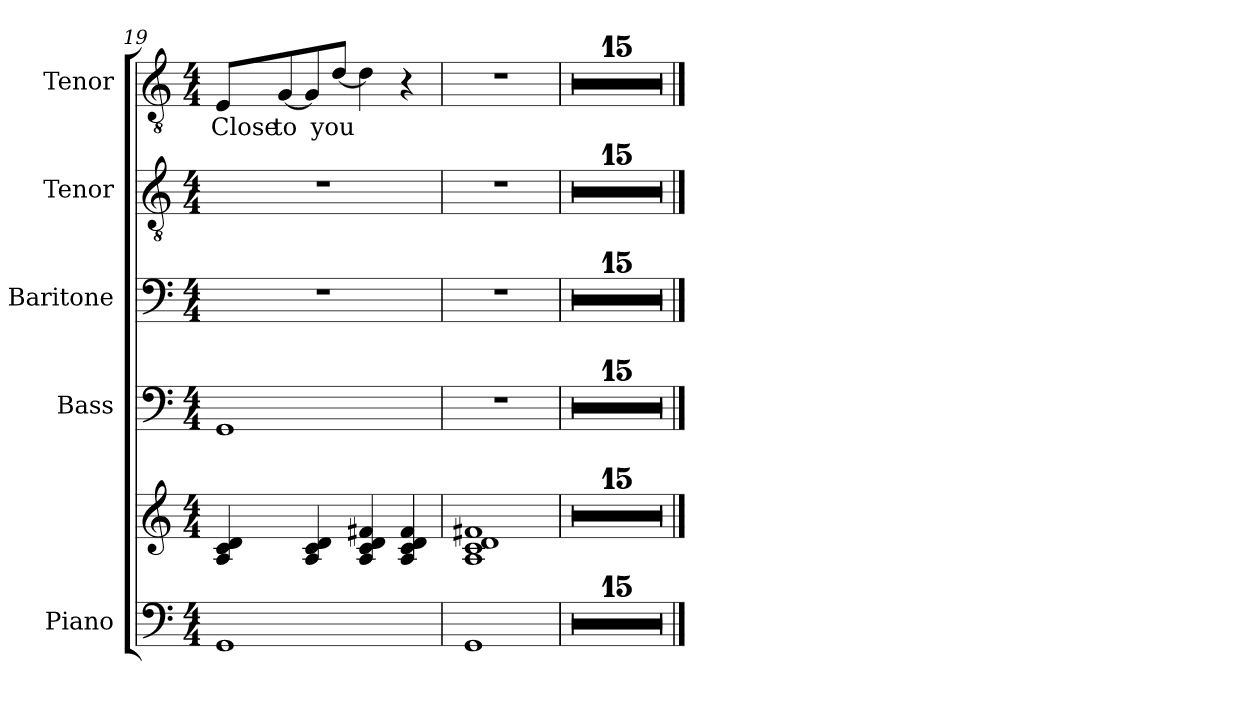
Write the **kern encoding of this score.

**kern	**kern	**kern	**kern	**kern	**kern	**text
*part5	*part5	*part4	*part3	*part2	*part1	*part1
*staff6	*staff5	*staff4	*staff3	*staff2	*staff1	*staff1
*I"Piano	*	*I"Bass	*I"Baritone	*I"Tenor	*I"Tenor	*
*I'Pno.	*	*I'B.	*I'Bar.	*I'T.	*I'T.	*
*clefF4	*clefG2	*clefF4	*clefF4	*clefGv2	*clefGv2	*
*k[]	*k[]	*k[]	*k[]	*k[]	*k[]	*
*M4/4	*M4/4	*M4/4	*M4/4	*M4/4	*M4/4	*
=19	=19	=19	=19	=19	=19	=19
!	!	!	!	!	!	!LO:LY:b
1GG	4A/ 4c/ 4d/	1GG	1r	1r	8E/L	Close
!	!	!	!	!	!	!LO:LY:b
.	.	.	.	.	[8G/	to
.	4A/ 4c/ 4d/	.	.	.	8G/]	.
!	!	!	!	!	!	!LO:LY:b
.	.	.	.	.	[8d/J	you
.	4A/ 4c/ 4d/ 4f#X/	.	.	.	4d\]	.
.	4A/ 4c/ 4d/ 4f#/	.	.	.	4r	.
!!LO:PB:g=z
=20	=20	=20	=20	=20	=20	=20
1GG	1A 1c 1d 1f#X	1r	1r	1r	1r	.
=21	=21	=21	=21	=21	=21	=21
1r	1r	1r	1r	1r	1r	.
=22	=22	=22	=22	=22	=22	=22
1r	1r	1r	1r	1r	1r	.
=23	=23	=23	=23	=23	=23	=23
1r	1r	1r	1r	1r	1r	.
=24	=24	=24	=24	=24	=24	=24
1r	1r	1r	1r	1r	1r	.
=25	=25	=25	=25	=25	=25	=25
1r	1r	1r	1r	1r	1r	.
=26	=26	=26	=26	=26	=26	=26
1r	1r	1r	1r	1r	1r	.
=27	=27	=27	=27	=27	=27	=27
1r	1r	1r	1r	1r	1r	.
=28	=28	=28	=28	=28	=28	=28
1r	1r	1r	1r	1r	1r	.
=29	=29	=29	=29	=29	=29	=29
1r	1r	1r	1r	1r	1r	.
=30	=30	=30	=30	=30	=30	=30
1r	1r	1r	1r	1r	1r	.
=31	=31	=31	=31	=31	=31	=31
1r	1r	1r	1r	1r	1r	.
=32	=32	=32	=32	=32	=32	=32
1r	1r	1r	1r	1r	1r	.
=33	=33	=33	=33	=33	=33	=33
1r	1r	1r	1r	1r	1r	.
=34	=34	=34	=34	=34	=34	=34
1r	1r	1r	1r	1r	1r	.
=35	=35	=35	=35	=35	=35	=35
1r	1r	1r	1r	1r	1r	.
==	==	==	==	==	==	==
*-	*-	*-	*-	*-	*-	*-
